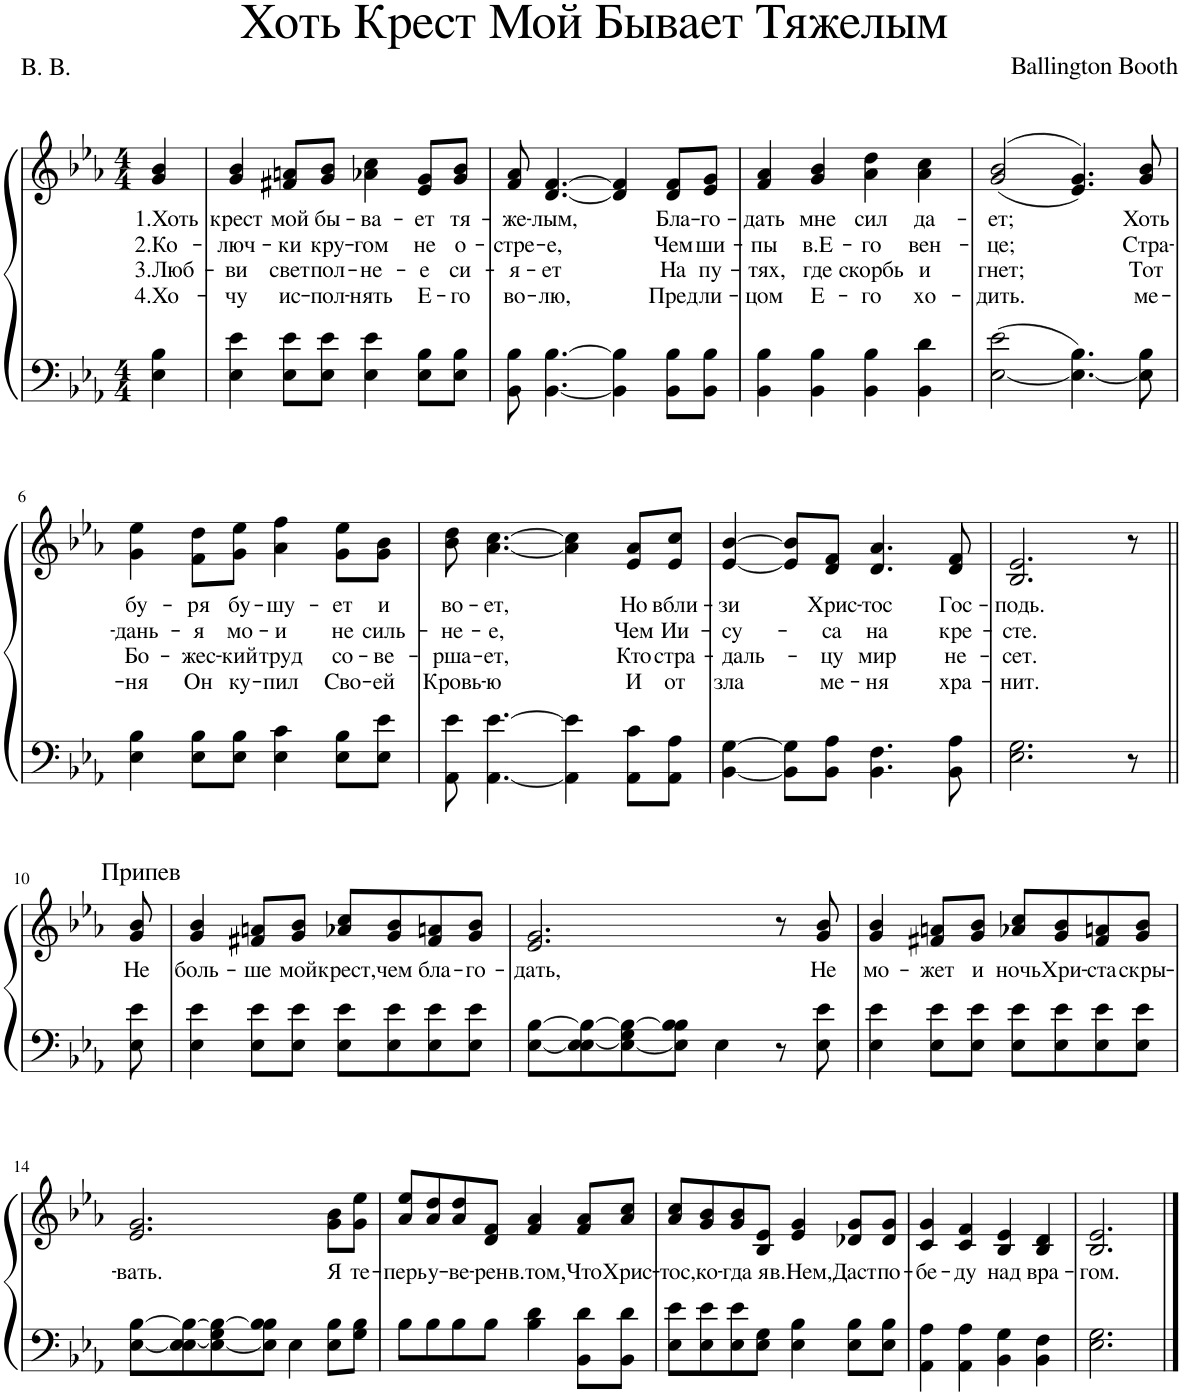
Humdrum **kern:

**kern	**kern	**text	**text	**text	**text
*part1	*part1	*part1	*part1	*part1	*part1
*staff2	*staff1	*staff1	*staff1	*staff1	*staff1
*I"Piano	*	*	*	*	*
*I'Pno.	*	*	*	*	*
*clefF4	*clefG2	*	*	*	*
*k[b-e-a-]	*k[b-e-a-]	*	*	*	*
*M4/4	*M4/4	*	*	*	*
=1	=1	=1	=1	=1	=1
!	!	!LO:LY:b	!LO:LY:b	!LO:LY:b	!LO:LY:b
4E-\ 4B-\	4g/ 4b-/	1.Хоть	2.Ко-	3.Люб-	4.Хо-
=2	=2	=2	=2	=2	=2
!	!	!LO:LY:b	!LO:LY:b	!LO:LY:b	!LO:LY:b
4E-\ 4e-\	4g/ 4b-/	крест	-люч-	-ви	-чу
!	!	!LO:LY:b	!LO:LY:b	!LO:LY:b	!LO:LY:b
8E-\ 8e-\L	8f#X/ 8an/L	мой	-ки	свет	ис-
!	!	!LO:LY:b	!LO:LY:b	!LO:LY:b	!LO:LY:b
8E-\ 8e-\J	8g/ 8b-/J	бы-	кру-	пол-	-пол-
!	!	!LO:LY:b	!LO:LY:b	!LO:LY:b	!LO:LY:b
4E-\ 4e-\	4a-X\ 4cc\	-ва-	-гом	-не-	-нять
!	!	!LO:LY:b	!LO:LY:b	!LO:LY:b	!LO:LY:b
8E-\ 8B-\L	8e-/ 8g/L	-ет	не	-е	E-
!	!	!LO:LY:b	!LO:LY:b	!LO:LY:b	!LO:LY:b
8E-\ 8B-\J	8g/ 8b-/J	тя-	о-	си-	-го
=3	=3	=3	=3	=3	=3
!	!	!LO:LY:b	!LO:LY:b	!LO:LY:b	!LO:LY:b
8BB-\ 8B-\	8f/ 8a-/	-же-	-стре-	-я-	во-
!	!	!LO:LY:b	!LO:LY:b	!LO:LY:b	!LO:LY:b
[4.BB-\ [4.B-\	[4.d/ [4.f/	-лым,	-е,	-ет	-лю,
4BB-\] 4B-\]	4d/] 4f/]	.	.	.	.
!	!	!LO:LY:b	!LO:LY:b	!LO:LY:b	!LO:LY:b
8BB-\ 8B-\L	8d/ 8f/L	Бла-	Чем	На	Пред
!	!	!LO:LY:b	!LO:LY:b	!LO:LY:b	!LO:LY:b
8BB-\ 8B-\J	8e-/ 8g/J	-го-	ши-	пу-	ли-
=4	=4	=4	=4	=4	=4
!	!	!LO:LY:b	!LO:LY:b	!LO:LY:b	!LO:LY:b
4BB-\ 4B-\	4f/ 4a-/	-дать	-пы	-тях,	-цом
!	!	!LO:LY:b	!LO:LY:b	!LO:LY:b	!LO:LY:b
4BB-\ 4B-\	4g/ 4b-/	мне	в.E-	где	E-
!	!	!LO:LY:b	!LO:LY:b	!LO:LY:b	!LO:LY:b
4BB-\ 4B-\	4a-\ 4dd\	сил	-го	скорбь	-го
!	!	!LO:LY:b	!LO:LY:b	!LO:LY:b	!LO:LY:b
4BB-\ 4d\	4a-\ 4cc\	да-	вен-	и	хо-
=5	=5	=5	=5	=5	=5
!	!	!LO:LY:b	!LO:LY:b	!LO:LY:b	!LO:LY:b
[2E-\ 2e-\	(>(2g/ 2b-/	-ет;	-це;	гнет;	-дить.
4.E-\_ 4.B-\	4.e-/ 4.g/))	.	.	.	.
!	!	!LO:LY:b	!LO:LY:b	!LO:LY:b	!LO:LY:b
8E-\] 8B-\	8g/ 8b-/	Хоть	Стра-	Тот	ме-
!!LO:LB:g=z
=6	=6	=6	=6	=6	=6
!	!	!LO:LY:b	!LO:LY:b	!LO:LY:b	!LO:LY:b
4E-\ 4B-\	4g\ 4ee-\	бу-	-дань-	Бо-	-ня
!	!	!LO:LY:b	!LO:LY:b	!LO:LY:b	!LO:LY:b
8E-\ 8B-\L	8f\ 8dd\L	-ря	-я	-жес-	Он
!	!	!LO:LY:b	!LO:LY:b	!LO:LY:b	!LO:LY:b
8E-\ 8B-\J	8g\ 8ee-\J	бу-	мо-	-кий	ку-
!	!	!LO:LY:b	!LO:LY:b	!LO:LY:b	!LO:LY:b
4E-\ 4c\	4a-\ 4ff\	-шу-	-и	труд	-пил
!	!	!LO:LY:b	!LO:LY:b	!LO:LY:b	!LO:LY:b
8E-\ 8B-\L	8g\ 8ee-\L	-ет	не	со-	Сво-
!	!	!LO:LY:b	!LO:LY:b	!LO:LY:b	!LO:LY:b
8E-\ 8e-\J	8g\ 8b-\J	и	силь-	-ве-	-ей
=7	=7	=7	=7	=7	=7
!	!	!LO:LY:b	!LO:LY:b	!LO:LY:b	!LO:LY:b
8AA-\ 8e-\	8b-\ 8dd\	во-	-не-	-рша-	Кровь-
!	!	!LO:LY:b	!LO:LY:b	!LO:LY:b	!LO:LY:b
[4.AA-\ [4.e-\	[4.a-\ [4.cc\	-ет,	-е,	-ет,	-ю
4AA-\] 4e-\]	4a-\] 4cc\]	.	.	.	.
!	!	!LO:LY:b	!LO:LY:b	!LO:LY:b	!LO:LY:b
8AA-\ 8c\L	8e-/ 8a-/L	Но	Чем	Кто	И
!	!	!LO:LY:b	!LO:LY:b	!LO:LY:b	!LO:LY:b
8AA-\ 8A-\J	8e-/ 8cc/J	вбли-	Ии-	стра-	от
=8	=8	=8	=8	=8	=8
!	!	!LO:LY:b	!LO:LY:b	!LO:LY:b	!LO:LY:b
[4BB-\ [4G\	[4e-/ [4b-/	-зи	-су-	-даль-	зла
8BB-\] 8G\]L	8e-/] 8b-/]L	.	.	.	.
!	!	!LO:LY:b	!LO:LY:b	!LO:LY:b	!LO:LY:b
8BB-\ 8A-\J	8d/ 8f/J	Хрис-	-са	-цу	ме-
!	!	!LO:LY:b	!LO:LY:b	!LO:LY:b	!LO:LY:b
4.BB-\ 4.F\	4.d/ 4.a-/	-тос	на	мир	-ня
!	!	!LO:LY:b	!LO:LY:b	!LO:LY:b	!LO:LY:b
8BB-\ 8A-\	8d/ 8f/	Гос-	кре-	не-	хра-
=9	=9	=9	=9	=9	=9
!	!	!LO:LY:b	!LO:LY:b	!LO:LY:b	!LO:LY:b
2.E-\ 2.G\	2.B-/ 2.e-/	-подь.	-сте.	-сет.	-нит.
8r	8r	.	.	.	.
!!LO:LB:g=z
=10||	=10||	=10||	=10||	=10||	=10||
!	!LO:TX:a:t=Припев	!	!	!	!
!	!	!LO:LY:b	!	!	!
8E-\ 8e-\	8g/ 8b-/	Не	.	.	.
=11	=11	=11	=11	=11	=11
!	!	!LO:LY:b	!	!	!
4E-\ 4e-\	4g/ 4b-/	боль-	.	.	.
!	!	!LO:LY:b	!	!	!
8E-\ 8e-\L	8f#X/ 8an/L	-ше	.	.	.
!	!	!LO:LY:b	!	!	!
8E-\ 8e-\J	8g/ 8b-/J	мой	.	.	.
!	!	!LO:LY:b	!	!	!
8E-\ 8e-\L	8a-X/ 8cc/L	крест,	.	.	.
!	!	!LO:LY:b	!	!	!
8E-\ 8e-\	8g/ 8b-/	чем	.	.	.
!	!	!LO:LY:b	!	!	!
8E-\ 8e-\	8f#/ 8an/	бла-	.	.	.
!	!	!LO:LY:b	!	!	!
8E-\ 8e-\J	8g/ 8b-/J	-го-	.	.	.
=12	=12	=12	=12	=12	=12
!	!	!LO:LY:b	!	!	!
[8E-\ [8B-\L	2.e-/ 2.g/	-дать,	.	.	.
8E-\_ 8E-\ 8B-\_	.	.	.	.	.
8E-\_ 8G\ 8B-\_	.	.	.	.	.
8E-\] 8B-\] 8B-\J	.	.	.	.	.
4E-\	.	.	.	.	.
8r	8r	.	.	.	.
!	!	!LO:LY:b	!	!	!
8E-\ 8e-\	8g/ 8b-/	Не	.	.	.
=13	=13	=13	=13	=13	=13
!	!	!LO:LY:b	!	!	!
4E-\ 4e-\	4g/ 4b-/	мо-	.	.	.
!	!	!LO:LY:b	!	!	!
8E-\ 8e-\L	8f#X/ 8an/L	-жет	.	.	.
!	!	!LO:LY:b	!	!	!
8E-\ 8e-\J	8g/ 8b-/J	и	.	.	.
!	!	!LO:LY:b	!	!	!
8E-\ 8e-\L	8a-X/ 8cc/L	ночь	.	.	.
!	!	!LO:LY:b	!	!	!
8E-\ 8e-\	8g/ 8b-/	Хри-	.	.	.
!	!	!LO:LY:b	!	!	!
8E-\ 8e-\	8f#/ 8an/	-ста	.	.	.
!	!	!LO:LY:b	!	!	!
8E-\ 8e-\J	8g/ 8b-/J	скры-	.	.	.
!!LO:LB:g=z
=14	=14	=14	=14	=14	=14
!	!	!LO:LY:b	!	!	!
[8E-\ [8B-\L	2.e-/ 2.g/	-вать.	.	.	.
8E-\_ 8E-\ 8B-\_	.	.	.	.	.
8E-\_ 8G\ 8B-\_	.	.	.	.	.
8E-\] 8B-\] 8B-\J	.	.	.	.	.
4E-\	.	.	.	.	.
!	!	!LO:LY:b	!	!	!
8E-\ 8B-\L	8g\ 8b-\L	Я	.	.	.
!	!	!LO:LY:b	!	!	!
8G\ 8B-\J	8g\ 8ee-\J	те-	.	.	.
=15	=15	=15	=15	=15	=15
!	!	!LO:LY:b	!	!	!
8B-\L	8a-/ 8ee-/L	-перь	.	.	.
!	!	!LO:LY:b	!	!	!
8B-\	8a-/ 8dd/	у-	.	.	.
!	!	!LO:LY:b	!	!	!
8B-\	8a-/ 8dd/	-ве-	.	.	.
!	!	!LO:LY:b	!	!	!
8B-\J	8d/ 8f/J	-рен	.	.	.
!	!	!LO:LY:b	!	!	!
4B-\ 4d\	4f/ 4a-/	в.том,	.	.	.
!	!	!LO:LY:b	!	!	!
8BB-\ 8d\L	8f/ 8a-/L	Что	.	.	.
!	!	!LO:LY:b	!	!	!
8BB-\ 8d\J	8a-/ 8cc/J	Хрис-	.	.	.
=16	=16	=16	=16	=16	=16
!	!	!LO:LY:b	!	!	!
8E-\ 8e-\L	8a-/ 8cc/L	-тос,	.	.	.
!	!	!LO:LY:b	!	!	!
8E-\ 8e-\	8g/ 8b-/	ко-	.	.	.
!	!	!LO:LY:b	!	!	!
8E-\ 8e-\	8g/ 8b-/	-гда	.	.	.
!	!	!LO:LY:b	!	!	!
8E-\ 8G\J	8B-/ 8e-/J	я	.	.	.
!	!	!LO:LY:b	!	!	!
4E-\ 4B-\	4e-/ 4g/	в.Нем,	.	.	.
!	!	!LO:LY:b	!	!	!
8E-\ 8B-\L	8d-X/ 8g/L	Даст	.	.	.
!	!	!LO:LY:b	!	!	!
8E-\ 8B-\J	8d-/ 8g/J	по-	.	.	.
=17	=17	=17	=17	=17	=17
!	!	!LO:LY:b	!	!	!
4AA-\ 4A-\	4c/ 4g/	-бе-	.	.	.
!	!	!LO:LY:b	!	!	!
4AA-\ 4A-\	4c/ 4f/	-ду	.	.	.
!	!	!LO:LY:b	!	!	!
4BB-\ 4G\	4B-/ 4e-/	над	.	.	.
!	!	!LO:LY:b	!	!	!
4BB-\ 4F\	4B-/ 4d/	вра-	.	.	.
=18	=18	=18	=18	=18	=18
!	!	!LO:LY:b	!	!	!
2.E-\ 2.G\	2.B-/ 2.e-/	-гом.	.	.	.
==	==	==	==	==	==
*-	*-	*-	*-	*-	*-
